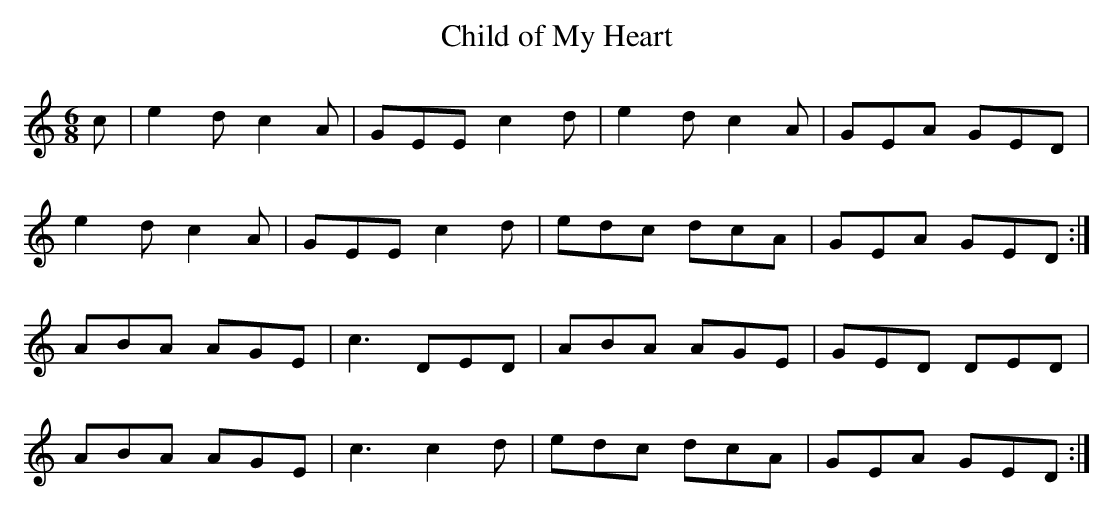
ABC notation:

X:1
T: Child of My Heart
M: 6/8
L: 1/8
K: C
c|e2d c2A|GEE c2d|e2d c2A|GEA GED|
e2d c2A|GEE c2d|edc dcA|GEA GED:|
ABA AGE|c3 DED|ABA AGE|GED DED|
ABA AGE|c3 c2d|edc dcA|GEA GED:|
